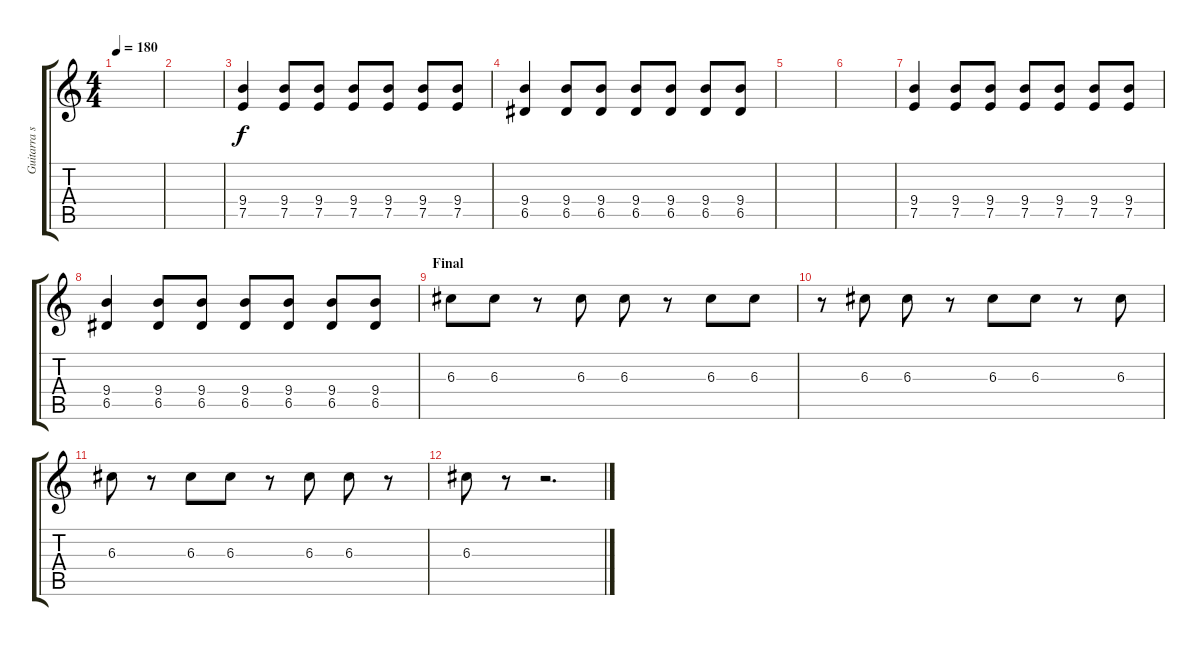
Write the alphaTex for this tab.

\track ("Guitarra solo" "Guitarra s") {instrument distortionguitar}
\staff {score tabs}
\tuning (E4 B3 G3 D3 A2 E2) {hide}
\ts (4 4)
\tempo 180
\clef g2
\ks c
|
|
(9.4 7.5).4 (9.4 7.5).8 (9.4 7.5).8 (9.4 7.5).8 (9.4 7.5).8 (9.4 7.5).8 (9.4 7.5).8 |
(9.4 6.5).4 (9.4 6.5).8 (9.4 6.5).8 (9.4 6.5).8 (9.4 6.5).8 (9.4 6.5).8 (9.4 6.5).8 |
|
|
(9.4 7.5).4 (9.4 7.5).8 (9.4 7.5).8 (9.4 7.5).8 (9.4 7.5).8 (9.4 7.5).8 (9.4 7.5).8 |
(9.4 6.5).4 (9.4 6.5).8 (9.4 6.5).8 (9.4 6.5).8 (9.4 6.5).8 (9.4 6.5).8 (9.4 6.5).8 |
\section ("" "Final")
6.3.8 6.3.8 r.8 6.3.8 6.3.8 r.8 6.3.8 6.3.8 |
r.8 6.3.8 6.3.8 r.8 6.3.8 6.3.8 r.8 6.3.8 |
6.3.8 r.8 6.3.8 6.3.8 r.8 6.3.8 6.3.8 r.8 |
6.3.8 r.8 r.2{d}
